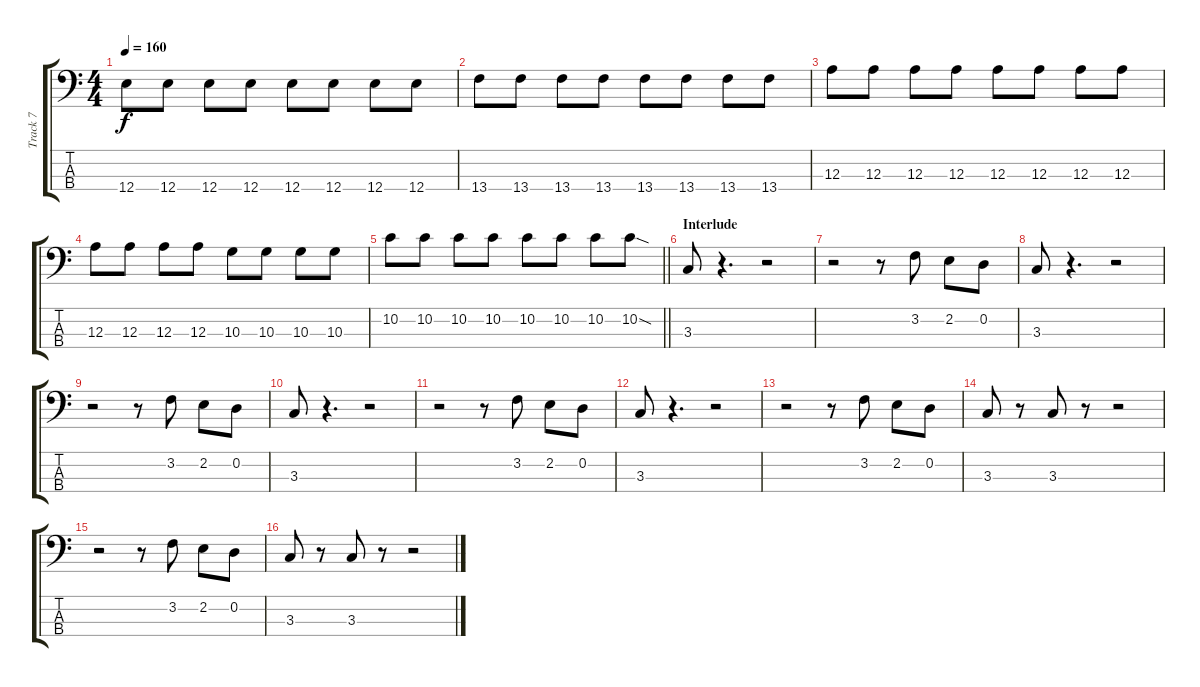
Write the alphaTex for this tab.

\track ("Track 7" "Track 7") {instrument electricbassfinger}
\staff {score tabs}
\tuning (G2 D2 A1 E1) {hide}
\ts (4 4)
\tempo 160
\clef f4
\ks c
12.4.8{dy f} 12.4.8 12.4.8 12.4.8 12.4.8 12.4.8 12.4.8 12.4.8 |
13.4.8 13.4.8 13.4.8 13.4.8 13.4.8 13.4.8 13.4.8 13.4.8 |
12.3.8 12.3.8 12.3.8 12.3.8 12.3.8 12.3.8 12.3.8 12.3.8 |
12.3.8 12.3.8 12.3.8 12.3.8 10.3.8 10.3.8 10.3.8 10.3.8 |
\barLineRight lightlight
10.2.8 10.2.8 10.2.8 10.2.8 10.2.8 10.2.8 10.2.8 10.2{sod}.8 |
\section ("" "Interlude")
3.3.8 r.4{d} r.2 |
r.2 r.8 3.2.8 2.2.8 0.2.8 |
3.3.8 r.4{d} r.2 |
r.2 r.8 3.2.8 2.2.8 0.2.8 |
3.3.8 r.4{d} r.2 |
r.2 r.8 3.2.8 2.2.8 0.2.8 |
3.3.8 r.4{d} r.2 |
r.2 r.8 3.2.8 2.2.8 0.2.8 |
3.3.8 r.8 3.3.8 r.8 r.2 |
r.2 r.8 3.2.8 2.2.8 0.2.8 |
3.3.8 r.8 3.3.8 r.8 r.2
